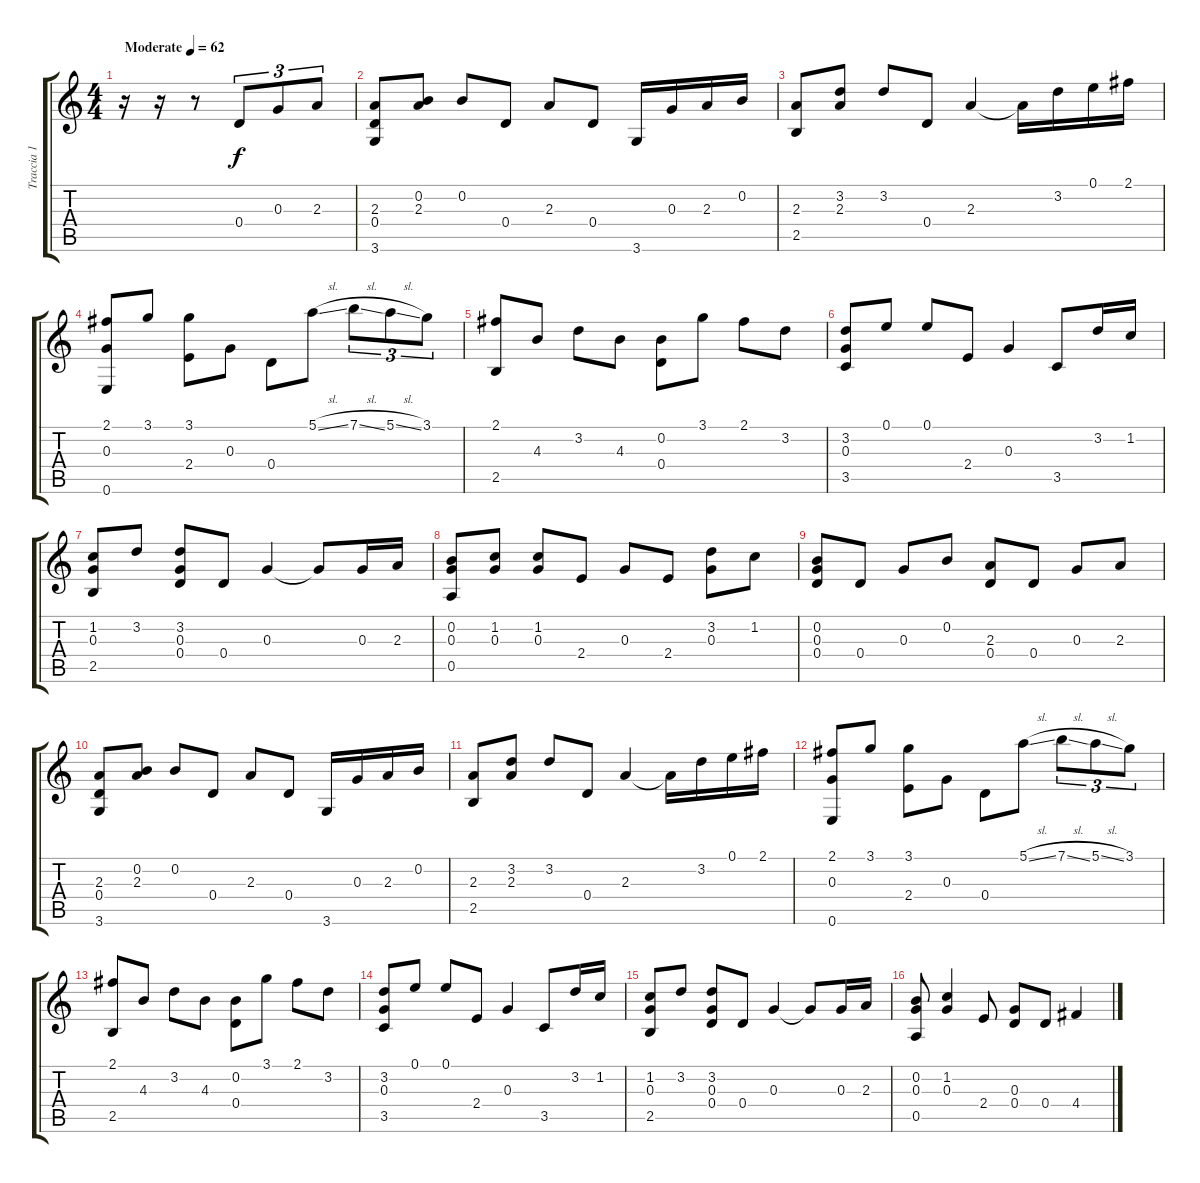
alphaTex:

\track ("Traccia 1" "Traccia 1") {instrument acousticguitarnylon}
\staff {score tabs}
\tuning (E4 B3 G3 D3 A2 E2) {hide}
\ts (4 4)
\tempo (62 "Moderate")
\clef g2
\ks c
r.16{dy f instrument acousticguitarnylon} r.16 r.8 0.4.8{tu (3 2)} 0.3.8{tu (3 2)} 2.3.8{tu (3 2)} |
(2.3 0.4 3.6).8 (0.2 2.3).8 0.2.8 0.4.8 2.3.8 0.4.8 3.6.16 0.3.16 2.3.16 0.2.16 |
(2.3 2.5).8 (3.2 2.3).8 3.2.8 0.4.8 2.3.4 2.3{t}.16 3.2.16 0.1.16 2.1.16 |
(2.1 0.3 0.6).8 3.1.8 (3.1 2.4).8 0.3.8 0.4.8 5.1{sl}.8 7.1{sl}.8{tu (3 2)} 5.1{sl}.8{tu (3 2)} 3.1.8{tu (3 2)} |
(2.1 2.5).8 4.3.8 3.2.8 4.3.8 (0.2 0.4).8 3.1.8 2.1.8 3.2.8 |
(3.2 0.3 3.5).8 0.1.8 0.1.8 2.4.8 0.3.4 3.5.8 3.2.16 1.2.16 |
(1.2 0.3 2.5).8 3.2.8 (3.2 0.3 0.4).8 0.4.8 0.3.4 0.3{t}.8 0.3.16 2.3.16 |
(0.2 0.3 0.5).8 (1.2 0.3).8 (1.2 0.3).8 2.4.8 0.3.8 2.4.8 (3.2 0.3).8 1.2.8 |
(0.2 0.3 0.4).8 0.4.8 0.3.8 0.2.8 (2.3 0.4).8 0.4.8 0.3.8 2.3.8 |
(2.3 0.4 3.6).8 (0.2 2.3).8 0.2.8 0.4.8 2.3.8 0.4.8 3.6.16 0.3.16 2.3.16 0.2.16 |
(2.3 2.5).8 (3.2 2.3).8 3.2.8 0.4.8 2.3.4 2.3{t}.16 3.2.16 0.1.16 2.1.16 |
(2.1 0.3 0.6).8 3.1.8 (3.1 2.4).8 0.3.8 0.4.8 5.1{sl}.8 7.1{sl}.8{tu (3 2)} 5.1{sl}.8{tu (3 2)} 3.1.8{tu (3 2)} |
(2.1 2.5).8 4.3.8 3.2.8 4.3.8 (0.2 0.4).8 3.1.8 2.1.8 3.2.8 |
(3.2 0.3 3.5).8 0.1.8 0.1.8 2.4.8 0.3.4 3.5.8 3.2.16 1.2.16 |
(1.2 0.3 2.5).8 3.2.8 (3.2 0.3 0.4).8 0.4.8 0.3.4 0.3{t}.8 0.3.16 2.3.16 |
(0.2 0.3 0.5).8 (1.2 0.3).4 2.4.8 (0.3 0.4).8 0.4.8 4.4.4
